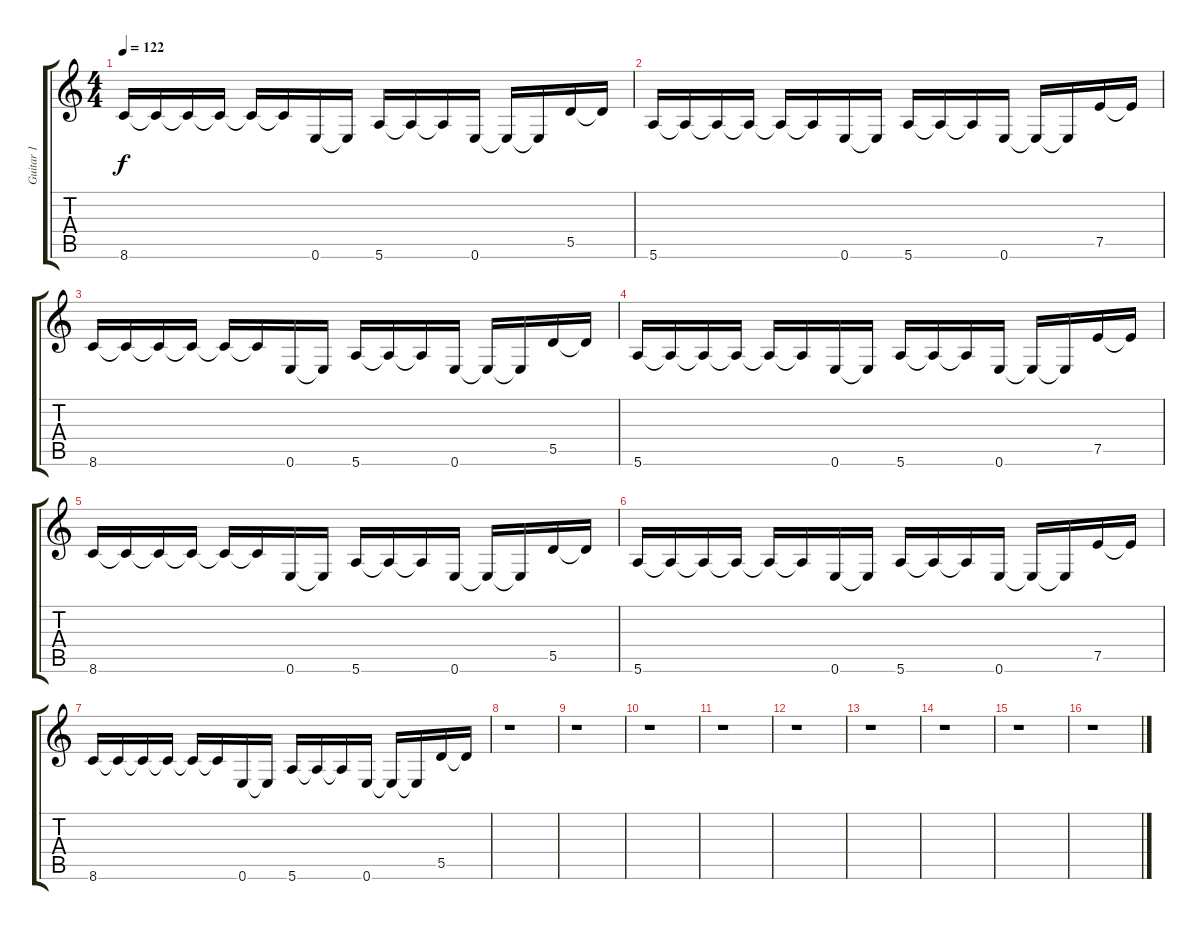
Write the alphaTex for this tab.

\track ("Guitar 1" "Guitar 1") {instrument electricguitarmuted}
\staff {score tabs}
\tuning (E4 B3 G3 D3 A2 E2) {hide}
\ts (4 4)
\tempo 122
\clef g2
\ks c
8.6.16{dy f} 8.6{t}.16 8.6{t}.16 8.6{t}.16 8.6{t}.16 8.6{t}.16 0.6.16 0.6{t}.16 5.6.16 5.6{t}.16 5.6{t}.16 0.6.16 0.6{t}.16 0.6{t}.16 5.5.16 5.5{t}.16 |
5.6.16 5.6{t}.16 5.6{t}.16 5.6{t}.16 5.6{t}.16 5.6{t}.16 0.6.16 0.6{t}.16 5.6.16 5.6{t}.16 5.6{t}.16 0.6.16 0.6{t}.16 0.6{t}.16 7.5.16 7.5{t}.16 |
8.6.16 8.6{t}.16 8.6{t}.16 8.6{t}.16 8.6{t}.16 8.6{t}.16 0.6.16 0.6{t}.16 5.6.16 5.6{t}.16 5.6{t}.16 0.6.16 0.6{t}.16 0.6{t}.16 5.5.16 5.5{t}.16 |
5.6.16 5.6{t}.16 5.6{t}.16 5.6{t}.16 5.6{t}.16 5.6{t}.16 0.6.16 0.6{t}.16 5.6.16 5.6{t}.16 5.6{t}.16 0.6.16 0.6{t}.16 0.6{t}.16 7.5.16 7.5{t}.16 |
8.6.16 8.6{t}.16 8.6{t}.16 8.6{t}.16 8.6{t}.16 8.6{t}.16 0.6.16 0.6{t}.16 5.6.16 5.6{t}.16 5.6{t}.16 0.6.16 0.6{t}.16 0.6{t}.16 5.5.16 5.5{t}.16 |
5.6.16 5.6{t}.16 5.6{t}.16 5.6{t}.16 5.6{t}.16 5.6{t}.16 0.6.16 0.6{t}.16 5.6.16 5.6{t}.16 5.6{t}.16 0.6.16 0.6{t}.16 0.6{t}.16 7.5.16 7.5{t}.16 |
8.6.16 8.6{t}.16 8.6{t}.16 8.6{t}.16 8.6{t}.16 8.6{t}.16 0.6.16 0.6{t}.16 5.6.16 5.6{t}.16 5.6{t}.16 0.6.16 0.6{t}.16 0.6{t}.16 5.5.16 5.5{t}.16 |
r.1 |
r.1 |
r.1 |
r.1 |
r.1 |
r.1 |
r.1 |
r.1 |
r.1
